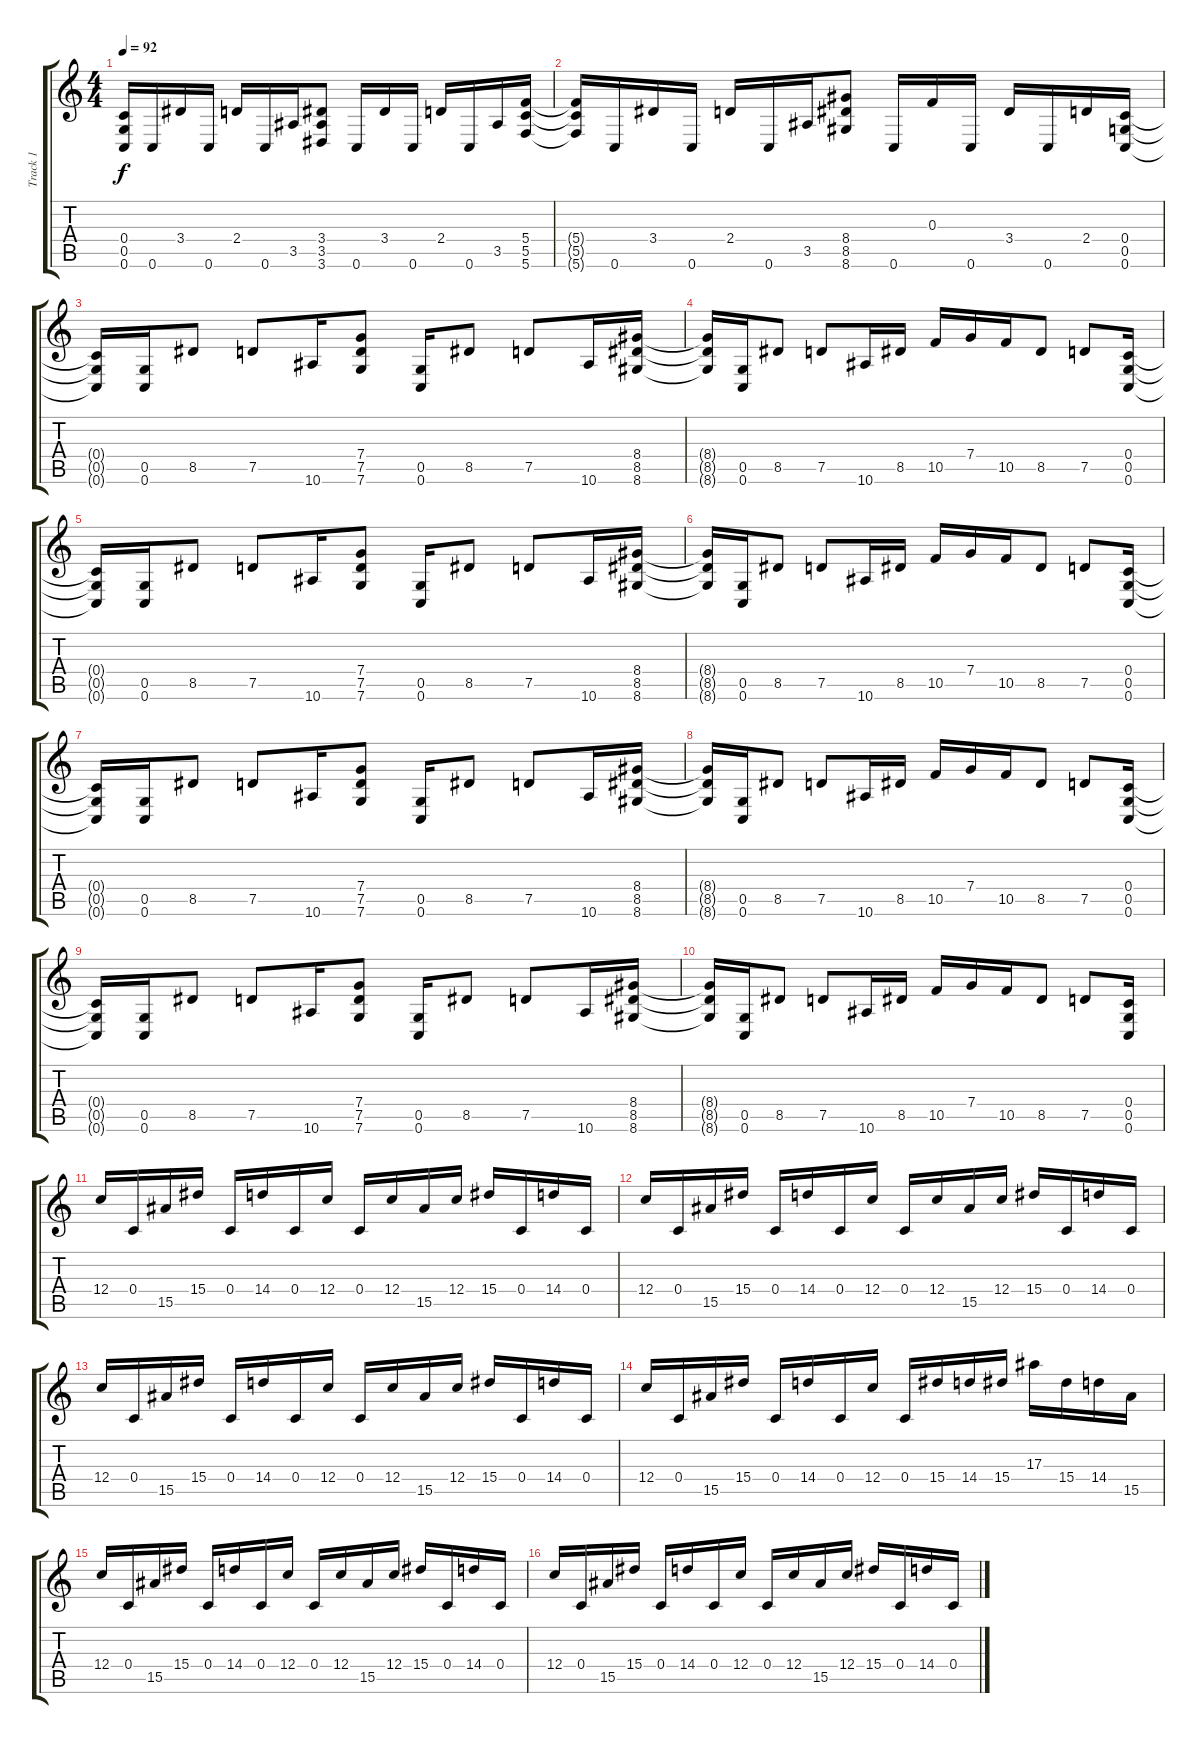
\track ("Track 1" "Track 1") {instrument distortionguitar}
\staff {score tabs}
\tuning (D4 A3 F3 C3 G2 C2) {hide}
\ts (4 4)
\tempo 92
\clef g2
\ks c
(0.4{t} 0.5{t} 0.6{t}).16{dy f} 0.6.16 3.4.16 0.6.16 2.4.16 0.6.16 3.5.16 (3.4 3.5 3.6).8 0.6.16 3.4.16 0.6.16 2.4.16 0.6.16 3.5.16 (5.4 5.5 5.6).16 |
(5.4{t} 5.5{t} 5.6{t}).16 0.6.16 3.4.16 0.6.16 2.4.16 0.6.16 3.5.16 (8.4 8.5 8.6).8 0.6.16 0.3.16 0.6.16 3.4.16 0.6.16 2.4.16 (0.4 0.5 0.6).16 |
(0.4{t} 0.5{t} 0.6{t}).16 (0.5 0.6).16 8.5.8 7.5.8 10.6.16 (7.4 7.5 7.6).8 (0.5 0.6).16 8.5.8 7.5.8 10.6.16 (8.4 8.5 8.6).16 |
(8.4{t} 8.5{t} 8.6{t}).16 (0.5 0.6).16 8.5.8 7.5.8 10.6.16 8.5.16 10.5.16 7.4.16 10.5.16 8.5.8 7.5.8 (0.4 0.5 0.6).16 |
(0.4{t} 0.5{t} 0.6{t}).16 (0.5 0.6).16 8.5.8 7.5.8 10.6.16 (7.4 7.5 7.6).8 (0.5 0.6).16 8.5.8 7.5.8 10.6.16 (8.4 8.5 8.6).16 |
(8.4{t} 8.5{t} 8.6{t}).16 (0.5 0.6).16 8.5.8 7.5.8 10.6.16 8.5.16 10.5.16 7.4.16 10.5.16 8.5.8 7.5.8 (0.4 0.5 0.6).16 |
(0.4{t} 0.5{t} 0.6{t}).16 (0.5 0.6).16 8.5.8 7.5.8 10.6.16 (7.4 7.5 7.6).8 (0.5 0.6).16 8.5.8 7.5.8 10.6.16 (8.4 8.5 8.6).16 |
(8.4{t} 8.5{t} 8.6{t}).16 (0.5 0.6).16 8.5.8 7.5.8 10.6.16 8.5.16 10.5.16 7.4.16 10.5.16 8.5.8 7.5.8 (0.4 0.5 0.6).16 |
(0.4{t} 0.5{t} 0.6{t}).16 (0.5 0.6).16 8.5.8 7.5.8 10.6.16 (7.4 7.5 7.6).8 (0.5 0.6).16 8.5.8 7.5.8 10.6.16 (8.4 8.5 8.6).16 |
(8.4{t} 8.5{t} 8.6{t}).16 (0.5 0.6).16 8.5.8 7.5.8 10.6.16 8.5.16 10.5.16 7.4.16 10.5.16 8.5.8 7.5.8 (0.4 0.5 0.6).16 |
12.4.16 0.4.16 15.5.16 15.4.16 0.4.16 14.4.16 0.4.16 12.4.16 0.4.16 12.4.16 15.5.16 12.4.16 15.4.16 0.4.16 14.4.16 0.4.16 |
12.4.16 0.4.16 15.5.16 15.4.16 0.4.16 14.4.16 0.4.16 12.4.16 0.4.16 12.4.16 15.5.16 12.4.16 15.4.16 0.4.16 14.4.16 0.4.16 |
12.4.16 0.4.16 15.5.16 15.4.16 0.4.16 14.4.16 0.4.16 12.4.16 0.4.16 12.4.16 15.5.16 12.4.16 15.4.16 0.4.16 14.4.16 0.4.16 |
12.4.16 0.4.16 15.5.16 15.4.16 0.4.16 14.4.16 0.4.16 12.4.16 0.4.16 15.4.16 14.4.16 15.4.16 17.3.16 15.4.16 14.4.16 15.5.16 |
12.4.16 0.4.16 15.5.16 15.4.16 0.4.16 14.4.16 0.4.16 12.4.16 0.4.16 12.4.16 15.5.16 12.4.16 15.4.16 0.4.16 14.4.16 0.4.16 |
12.4.16 0.4.16 15.5.16 15.4.16 0.4.16 14.4.16 0.4.16 12.4.16 0.4.16 12.4.16 15.5.16 12.4.16 15.4.16 0.4.16 14.4.16 0.4.16
